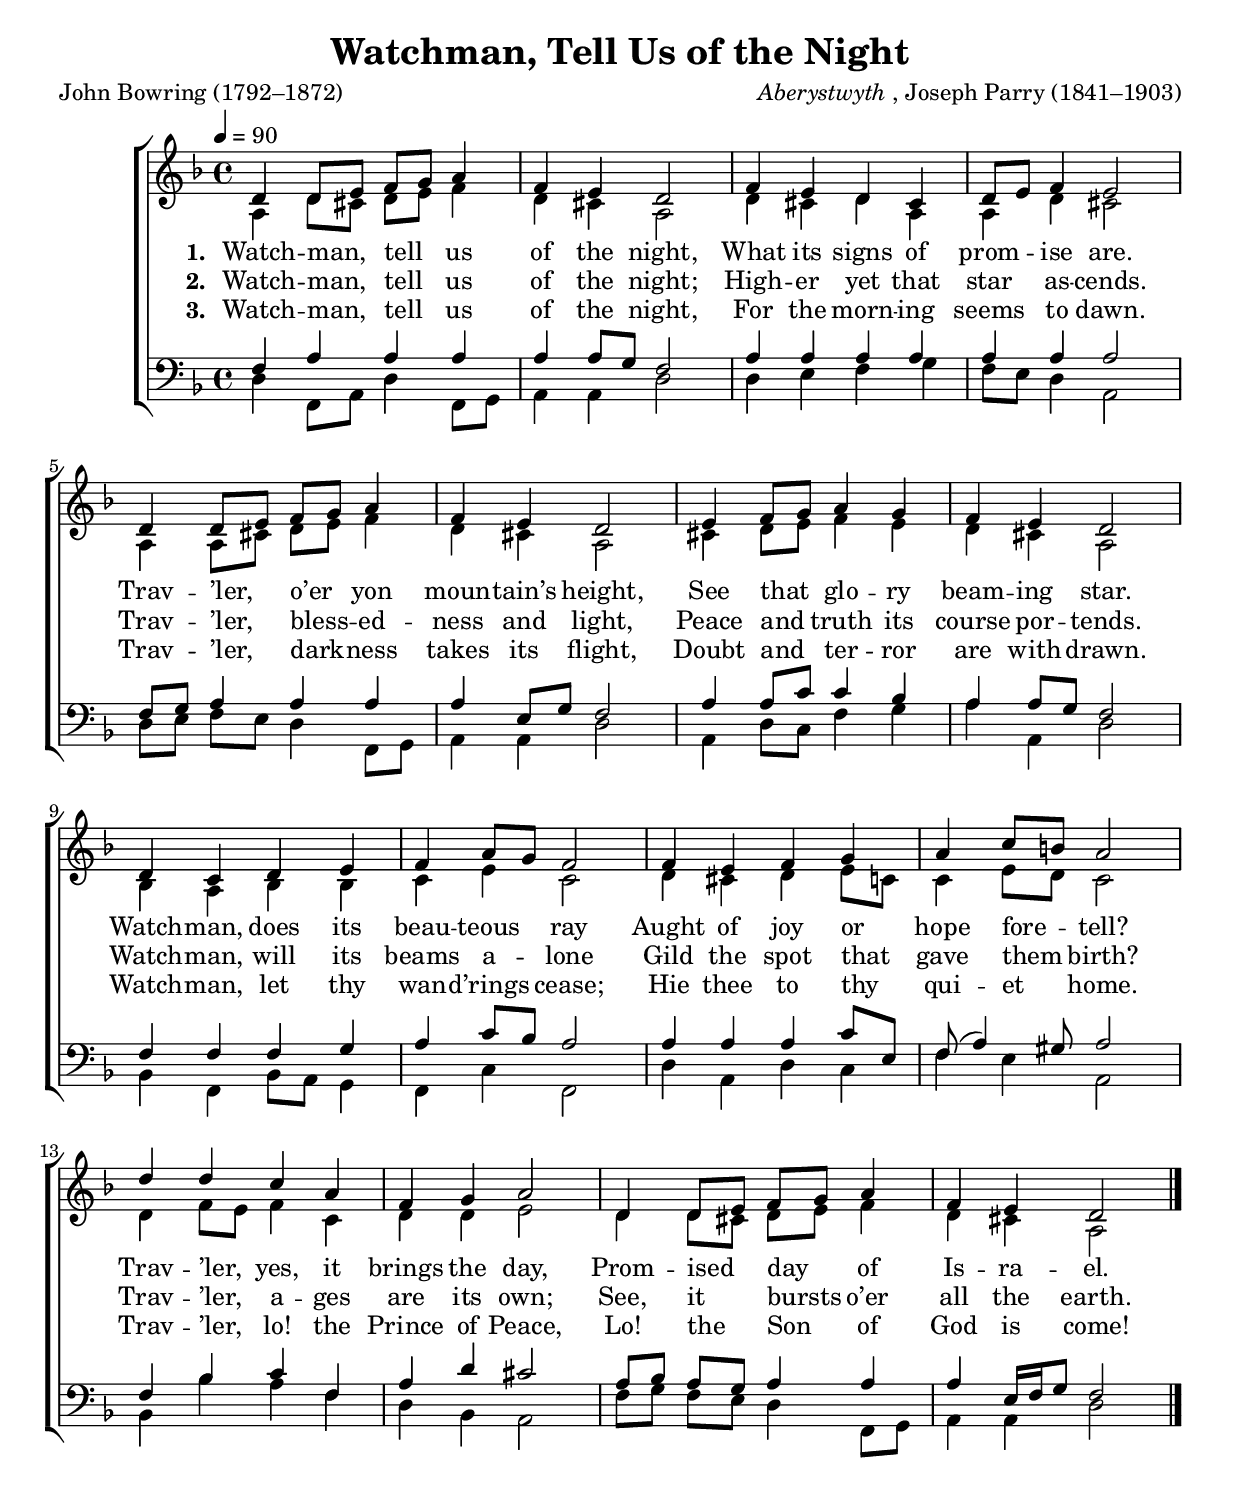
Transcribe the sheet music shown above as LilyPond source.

\version "2.14.2"
\include "util.ly"
\header {
  title = "Watchman, Tell Us of the Night"
  poet = "John Bowring (1792–1872)"
  composer = \markup{\italic {Aberystwyth}, Joseph Parry (1841–1903)}
  %tagline = \markup { "from" \italic {ChristmasCarolMusic.org}}
}

global = {
  \key f \major
  \time 4/4
  \autoBeamOff
  \tempo 4 = 90
  %\override DynamicLineSpanner #'staff-padding = #0.0
  %\override DynamicLineSpanner #'Y-extent = #'(-1 . 1)
}

sopMusic = \relative c' {
  d4 d8[ e] f[ g] a4 |
  f e d2 |
  f4 e d cis |
  d8[ e] f4 e2 | \break
  
  d4 d8[ e] f[ g] a4 |
  f e d2 |
  e4 f8[ g] a4 g |
  f e d2 | \break
  
  d4 c d e |
  f a8[ g] f2 |
  f4 e f g |
  a c8[ b] a2 | \break
  
  d4 d c a |
  f g a2 |
  d,4 d8[ e] f[ g] a4 |
  f e d2 \bar "|."
}
sopWords = \lyricmode {
  
}

altoMusic = \relative c' {
  a4 d8[ cis] d[ e] f4 |
  d cis a2 |
  d4 cis d a |
  a d cis2 |
  
  a4 a8[ cis] d[ e] f4 |
  d cis a2 |
  cis4 d8[ e] f4 e |
  d cis a2 |
  
  bes4 a bes bes |
  c e c2 |
  d4 cis d e8[ c] |
  c4 e8[ d] c2 |
  
  d4 f8[ e] f4 c |
  d d e2 |
  d4 d8[ cis] d[ e] f4 |
  d cis a2 \bar "|."
}
altoWords = \lyricmode {
  \dropLyricsVII
  \set stanza = #"1. "
  Watch -- man, tell us of the night,
  What its signs of prom -- ise are.
  Trav -- ’ler, o’er yon moun -- tain’s height,
  See that glo -- ry beam -- ing star.
  Watch -- man, does its beau -- teous ray
  Aught of joy or hope fore -- tell?
  Trav -- ’ler, yes, it brings the day,
  Prom -- ised day of Is -- ra -- el.
}
altoWordsII = \lyricmode {
  \dropLyricsVII
%\markup\italic
  \set stanza = #"2. "
  Watch -- man, tell us of the night;
  High -- er yet that star as -- cends.
  Trav -- ’ler, bless -- ed -- ness and light,
  Peace and truth its course por -- tends.
  Watch -- man, will its beams a -- lone
  Gild the spot that gave them birth?
  Trav -- ’ler, a -- ges are its own;
  See, it bursts o’er all the earth.
}
altoWordsIII = \lyricmode {
  \dropLyricsVII
  \set stanza = #"3. "
  Watch -- man, tell us of the night,
  For the morn -- ing seems to dawn.
  Trav -- ’ler, dark -- ness takes its flight,
  Doubt and ter -- ror are with -- drawn.
  Watch -- man, let thy wan -- d’rings cease;
  Hie thee to thy qui -- et home.
  Trav -- ’ler, lo! the Prince of Peace,
  Lo! the Son of God is come!
}
altoWordsIV = \lyricmode {
  \set stanza = #"4. "
  \set ignoreMelismata = ##t
}
altoWordsV = \lyricmode {
  \set stanza = #"5. "
  \set ignoreMelismata = ##t
}
altoWordsVI = \lyricmode {
  \set stanza = #"6. "
  \set ignoreMelismata = ##t
}
tenorMusic = \relative c {
  f4 a a a |
  a a8[ g] f2 |
  a4 a a a |
  a a a2 |
  
  f8[ g] a4 a a |
  a e8[ g] f2 |
  a4 a8[ c] c4 bes |
  a a8[ g] f2 |
  
  f4 f f g |
  a c8[ bes] a2 |
  a4 a a c8[ e,] |
  f8( a4) gis8 a2 |
  
  f4 bes c f, |
  a d cis2 |
  a8[ bes] a[ g] a4 a |
  a e16[ f g8] f2 \bar "|."
}
tenorWords = \lyricmode {

}

bassMusic = \relative c {
  d4 f,8[ a] d4 f,8[ g] |
  a4 a d2 |
  d4 e f g |
  f8[ e] d4 a2 |
  
  d8[ e] f[ e] d4 f,8[ g] |
  a4 a d2 |
  a4 d8[ c] f4 g |
  a a, d2 |
  
  bes4 f bes8[ a] g4 |
  f c' f,2 |
  d'4 a d c |
  f e a,2 |
  
  bes4 bes' a f |
  d bes a2 |
  f'8[ g] f[ e] d4 f,8[ g] |
  a4 a d2 \bar "|."
}
bassWords = \lyricmode {

}

pianoRH = \relative c' {
  
}
pianoLH = \relative c' {
  
}

\score {
  <<
   \new ChoirStaff <<
    \new Staff = women <<
      \new Voice = "sopranos" { \voiceOne << \global \sopMusic >> }
      \new Voice = "altos" { \voiceTwo << \global \altoMusic >> }
    >>
    \new Lyrics \with { alignAboveContext = #"women" \override VerticalAxisGroup #'nonstaff-relatedstaff-spacing = #'((basic-distance . 1))} \lyricsto "sopranos" \sopWords
    \new Lyrics = "altosVI"  \with { alignBelowContext = #"women" } \lyricsto "altos" \altoWordsVI
    \new Lyrics = "altosV"  \with { alignBelowContext = #"women" } \lyricsto "altos" \altoWordsV
    \new Lyrics = "altosIV"  \with { alignBelowContext = #"women" } \lyricsto "altos" \altoWordsIV
    \new Lyrics = "altosIII"  \with { alignBelowContext = #"women" } \lyricsto "altos" \altoWordsIII
    \new Lyrics = "altosII"  \with { alignBelowContext = #"women" } \lyricsto "altos" \altoWordsII
    \new Lyrics = "altos"  \with { alignBelowContext = #"women" \override VerticalAxisGroup #'nonstaff-relatedstaff-spacing = #'((basic-distance . 1))} \lyricsto "altos" \altoWords
   \new Staff = men <<
      \clef bass
      \new Voice = "tenors" { \voiceOne << \global \tenorMusic >> }
      \new Voice = "basses" { \voiceTwo << \global \bassMusic >> }
    >>
    \new Lyrics \with { alignAboveContext = #"men" \override VerticalAxisGroup #'nonstaff-relatedstaff-spacing = #'((basic-distance . 1)) } \lyricsto "tenors" \tenorWords
    \new Lyrics \with { alignBelowContext = #"men" \override VerticalAxisGroup #'nonstaff-relatedstaff-spacing = #'((basic-distance . 1)) } \lyricsto "basses" \bassWords
  >>
%    \new PianoStaff << \new Staff { \new Voice { \pianoRH } } \new Staff { \clef "bass" \pianoLH } >>
  >>
  \layout { }
  \midi {
    \set Staff.midiInstrument = "flute"
  
    \context {
      \Voice
      \remove "Dynamic_performer"
    }
  }
}
